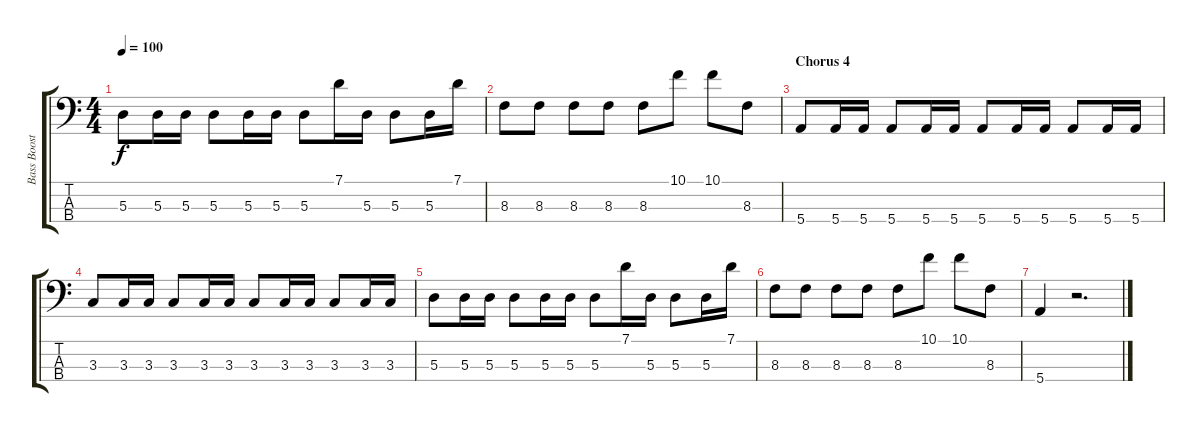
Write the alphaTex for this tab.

\track ("Bass Boost" "Bass Boost") {instrument fretlessbass}
\staff {score tabs}
\tuning (G2 D2 A1 E1) {hide}
\ts (4 4)
\tempo 100
\clef f4
\ks c
5.3.8{dy f} 5.3.16 5.3.16 5.3.8 5.3.16 5.3.16 5.3.8 7.1.16 5.3.16 5.3.8 5.3.16 7.1.16 |
8.3.8 8.3.8 8.3.8 8.3.8 8.3.8 10.1.8 10.1.8 8.3.8 |
\section ("" "Chorus 4")
5.4.8 5.4.16 5.4.16 5.4.8 5.4.16 5.4.16 5.4.8 5.4.16 5.4.16 5.4.8 5.4.16 5.4.16 |
3.3.8 3.3.16 3.3.16 3.3.8 3.3.16 3.3.16 3.3.8 3.3.16 3.3.16 3.3.8 3.3.16 3.3.16 |
5.3.8 5.3.16 5.3.16 5.3.8 5.3.16 5.3.16 5.3.8 7.1.16 5.3.16 5.3.8 5.3.16 7.1.16 |
8.3.8 8.3.8 8.3.8 8.3.8 8.3.8 10.1.8 10.1.8 8.3.8 |
5.4.4 r.2{d}
